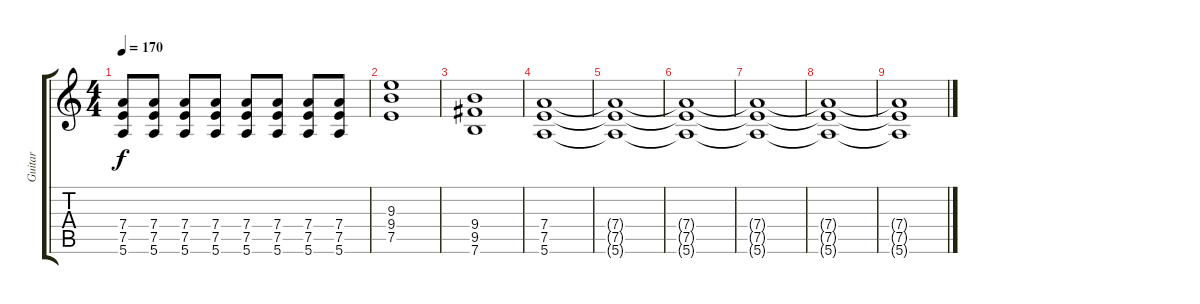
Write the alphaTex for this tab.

\track ("Guitar" "Guitar") {instrument distortionguitar}
\staff {score tabs}
\tuning (E4 B3 G3 D3 A2 E2) {hide}
\ts (4 4)
\tempo 170
\clef g2
\ks c
(7.4 7.5 5.6).8{dy f} (7.4 7.5 5.6).8 (7.4 7.5 5.6).8 (7.4 7.5 5.6).8 (7.4 7.5 5.6).8 (7.4 7.5 5.6).8 (7.4 7.5 5.6).8 (7.4 7.5 5.6).8 |
(9.3 9.4 7.5).1 |
(9.4 9.5 7.6).1 |
(7.4 7.5 5.6).1 |
(7.4{t} 7.5{t} 5.6{t}).1 |
(7.4{t} 7.5{t} 5.6{t}).1 |
(7.4{t} 7.5{t} 5.6{t}).1 |
(7.4{t} 7.5{t} 5.6{t}).1 |
(7.4{t} 7.5{t} 5.6{t}).1
